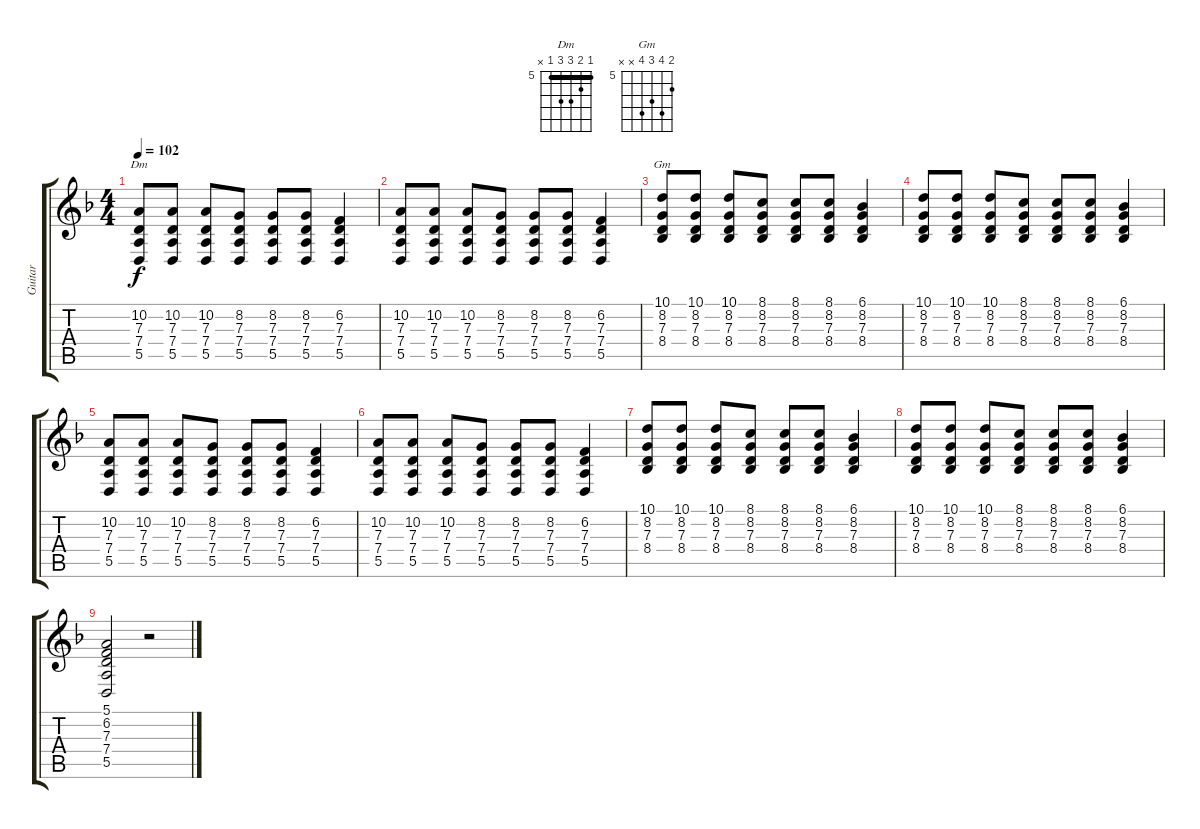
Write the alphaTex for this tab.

\track ("Guitar" "Guitar") {instrument electricpiano1}
\staff {score tabs}
\tuning (E4 B3 G3 D3 A2 E2) {hide}
\chord ("Dm" 5 6 7 7 5 x) {firstfret 5 barre 5}
\chord ("Gm" 6 8 7 8 x x) {firstfret 5}
\ts (4 4)
\tempo 102
\clef g2
\ks dminor
(10.2 7.3 7.4 5.5).8{ch "Dm" dy f} (10.2 7.3 7.4 5.5).8 (10.2 7.3 7.4 5.5).8 (8.2 7.3 7.4 5.5).8 (8.2 7.3 7.4 5.5).8 (8.2 7.3 7.4 5.5).8 (6.2 7.3 7.4 5.5).4 |
(10.2 7.3 7.4 5.5).8 (10.2 7.3 7.4 5.5).8 (10.2 7.3 7.4 5.5).8 (8.2 7.3 7.4 5.5).8 (8.2 7.3 7.4 5.5).8 (8.2 7.3 7.4 5.5).8 (6.2 7.3 7.4 5.5).4 |
(10.1 8.2 7.3 8.4).8{ch "Gm"} (10.1 8.2 7.3 8.4).8 (10.1 8.2 7.3 8.4).8 (8.1 8.2 7.3 8.4).8 (8.1 8.2 7.3 8.4).8 (8.1 8.2 7.3 8.4).8 (6.1 8.2 7.3 8.4).4 |
(10.1 8.2 7.3 8.4).8 (10.1 8.2 7.3 8.4).8 (10.1 8.2 7.3 8.4).8 (8.1 8.2 7.3 8.4).8 (8.1 8.2 7.3 8.4).8 (8.1 8.2 7.3 8.4).8 (6.1 8.2 7.3 8.4).4 |
(10.2 7.3 7.4 5.5).8 (10.2 7.3 7.4 5.5).8 (10.2 7.3 7.4 5.5).8 (8.2 7.3 7.4 5.5).8 (8.2 7.3 7.4 5.5).8 (8.2 7.3 7.4 5.5).8 (6.2 7.3 7.4 5.5).4 |
(10.2 7.3 7.4 5.5).8 (10.2 7.3 7.4 5.5).8 (10.2 7.3 7.4 5.5).8 (8.2 7.3 7.4 5.5).8 (8.2 7.3 7.4 5.5).8 (8.2 7.3 7.4 5.5).8 (6.2 7.3 7.4 5.5).4 |
(10.1 8.2 7.3 8.4).8 (10.1 8.2 7.3 8.4).8 (10.1 8.2 7.3 8.4).8 (8.1 8.2 7.3 8.4).8 (8.1 8.2 7.3 8.4).8 (8.1 8.2 7.3 8.4).8 (6.1 8.2 7.3 8.4).4 |
(10.1 8.2 7.3 8.4).8 (10.1 8.2 7.3 8.4).8 (10.1 8.2 7.3 8.4).8 (8.1 8.2 7.3 8.4).8 (8.1 8.2 7.3 8.4).8 (8.1 8.2 7.3 8.4).8 (6.1 8.2 7.3 8.4).4 |
(5.1 6.2 7.3 7.4 5.5).2 r.2
